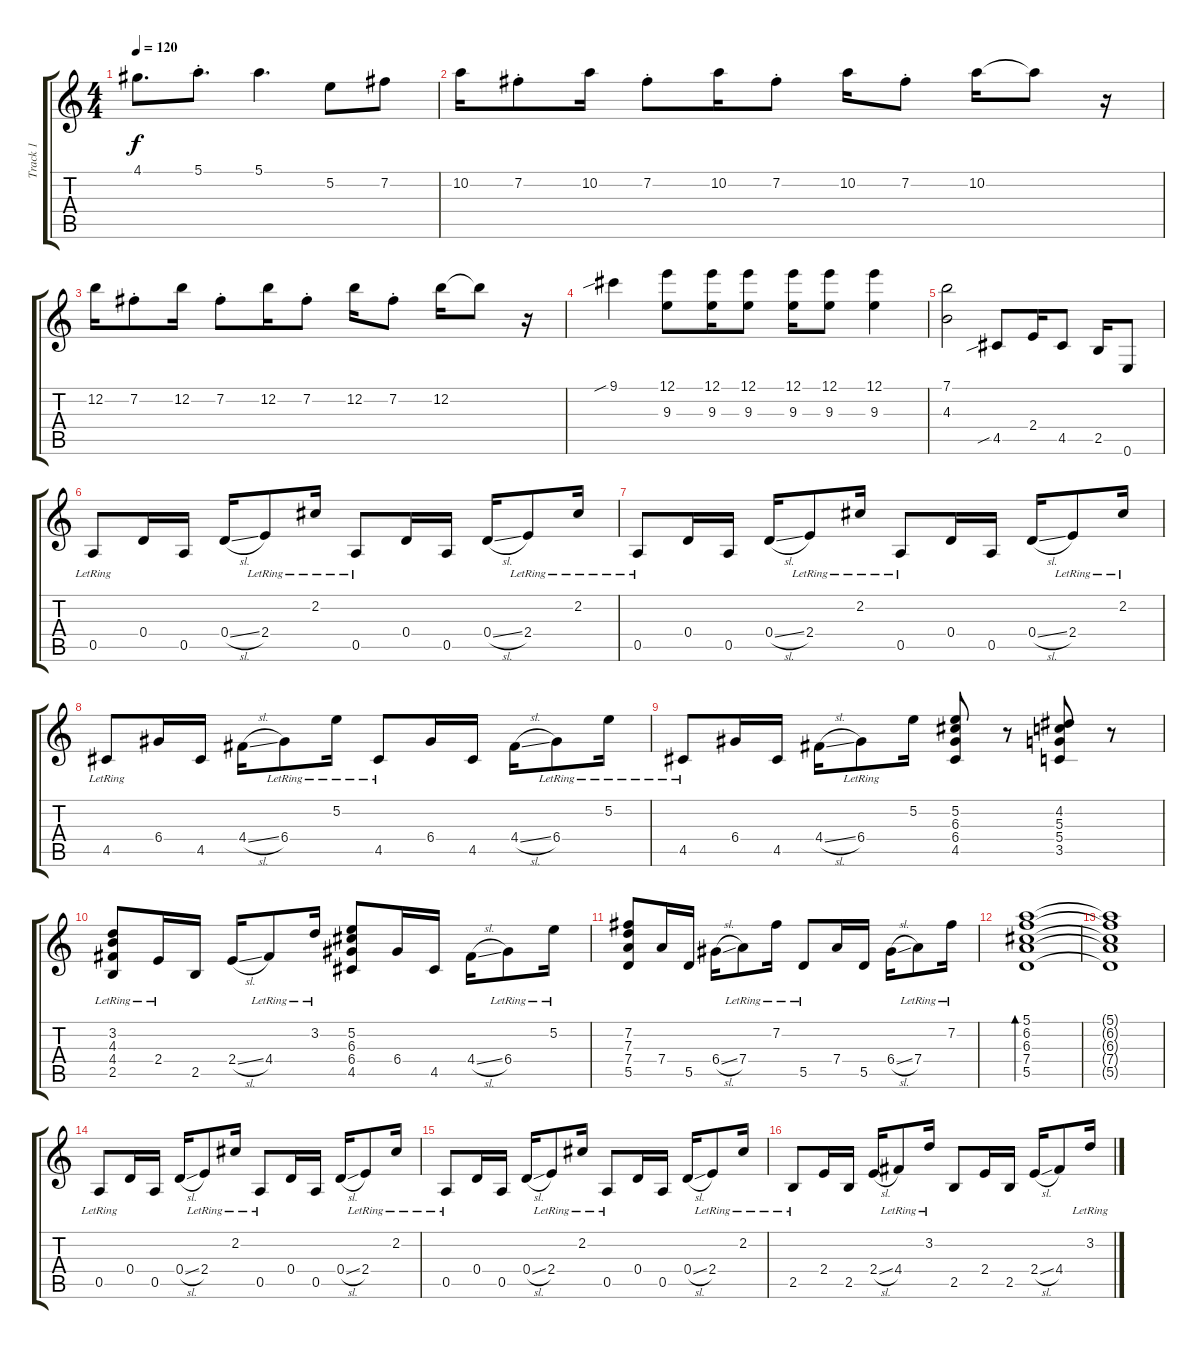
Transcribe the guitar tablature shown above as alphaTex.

\track ("Track 1" "Track 1") {instrument acousticguitarsteel}
\staff {score tabs}
\tuning (E4 B3 G3 D3 A2 E2) {hide}
\ts (4 4)
\tempo 120
\clef g2
\ks c
4.1.8{d dy f} 5.1{st}.8{d} 5.1.4{d} 5.2.8 7.2.8 |
10.2.16 7.2{st}.8 10.2.16 7.2{st}.8 10.2.16 7.2{st}.8 10.2.16 7.2{st}.8 10.2.16 10.2{t}.8 r.16 |
12.2.16 7.2{st}.8 12.2.16 7.2{st}.8 12.2.16 7.2{st}.8 12.2.16 7.2{st}.8 12.2.16 12.2{t}.8 r.16 |
9.1{sib}.4 (12.1 9.3).8 (12.1 9.3).16 (12.1 9.3).8 (12.1 9.3).16 (12.1 9.3).8 (12.1 9.3).4 |
(7.1 4.3).2 4.5{sib}.8 2.4.16 4.5.8 2.5.16 0.6.8 |
0.5{lr}.8 0.4.16 0.5.16 0.4{sl}.16 2.4{lr}.8 2.2{lr}.16 0.5{lr}.8 0.4.16 0.5.16 0.4{sl}.16 2.4{lr}.8 2.2{lr}.16 |
0.5{lr}.8 0.4.16 0.5.16 0.4{sl}.16 2.4{lr}.8 2.2{lr}.16 0.5{lr}.8 0.4.16 0.5.16 0.4{sl}.16 2.4{lr}.8 2.2{lr}.16 |
4.5{lr}.8 6.4.16 4.5.16 4.4{sl}.16 6.4{lr}.8 5.2{lr}.16 4.5{lr}.8 6.4.16 4.5.16 4.4{sl}.16 6.4{lr}.8 5.2{lr}.16 |
4.5{lr}.8 6.4.16 4.5.16 4.4{sl}.16 6.4{lr}.8 5.2.16 (5.2 6.3 6.4 4.5).8 r.8 (4.2 5.3 5.4 3.5).8 r.8 |
(3.2{lr} 4.3{lr} 4.4{lr} 2.5{lr}).8 2.4{lr}.16 2.5.16 2.4{sl}.16 4.4{lr}.8 3.2{lr}.16 (5.2 6.3 6.4 4.5).8 6.4.16 4.5.16 4.4{sl}.16 6.4{lr}.8 5.2{lr}.16 |
(7.2 7.3 7.4 5.5).8 7.4.16 5.5.16 6.4{sl}.16 7.4{lr}.8 7.2{lr}.16 5.5{lr}.8 7.4.16 5.5.16 6.4{sl}.16 7.4{lr}.8 7.2{lr}.16 |
(5.1 6.2 6.3 7.4 5.5).1{bd 240} |
(5.1{t} 6.2{t} 6.3{t} 7.4{t} 5.5{t}).1 |
0.5{lr}.8 0.4.16 0.5.16 0.4{sl}.16 2.4{lr}.8 2.2{lr}.16 0.5{lr}.8 0.4.16 0.5.16 0.4{sl}.16 2.4{lr}.8 2.2{lr}.16 |
0.5{lr}.8 0.4.16 0.5.16 0.4{sl}.16 2.4{lr}.8 2.2{lr}.16 0.5{lr}.8 0.4.16 0.5.16 0.4{sl}.16 2.4{lr}.8 2.2{lr}.16 |
2.5{lr}.8 2.4.16 2.5.16 2.4{sl}.16 4.4{lr}.8 3.2{lr}.16 2.5.8 2.4.16 2.5.16 2.4{sl}.16 4.4.8 3.2{lr}.16
